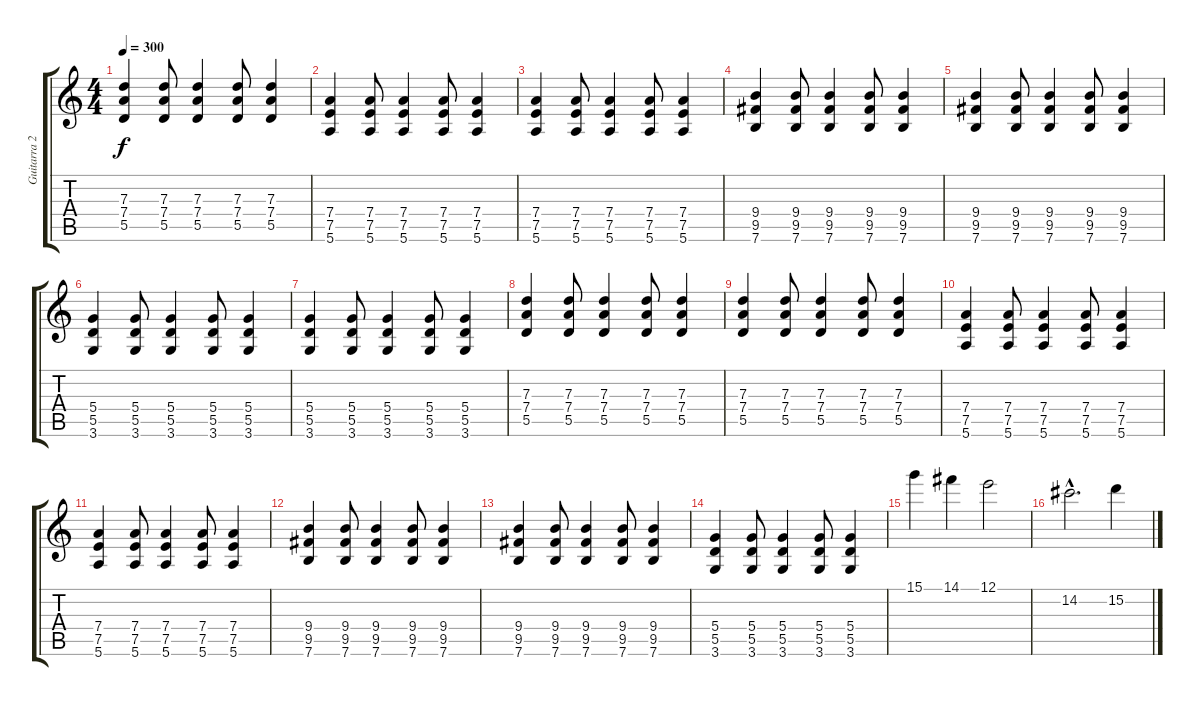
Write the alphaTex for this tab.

\track ("Guitarra 2 - Erik" "Guitarra 2") {instrument distortionguitar}
\staff {score tabs}
\tuning (E4 B3 G3 D3 A2 E2) {hide}
\ts (4 4)
\tempo 300
\clef g2
\ks c
(7.3 7.4 5.5).4{dy f} (7.3 7.4 5.5).8 (7.3 7.4 5.5).4 (7.3 7.4 5.5).8 (7.3 7.4 5.5).4 |
(7.4 7.5 5.6).4 (7.4 7.5 5.6).8 (7.4 7.5 5.6).4 (7.4 7.5 5.6).8 (7.4 7.5 5.6).4 |
(7.4 7.5 5.6).4 (7.4 7.5 5.6).8 (7.4 7.5 5.6).4 (7.4 7.5 5.6).8 (7.4 7.5 5.6).4 |
(9.4 9.5 7.6).4 (9.4 9.5 7.6).8 (9.4 9.5 7.6).4 (9.4 9.5 7.6).8 (9.4 9.5 7.6).4 |
(9.4 9.5 7.6).4 (9.4 9.5 7.6).8 (9.4 9.5 7.6).4 (9.4 9.5 7.6).8 (9.4 9.5 7.6).4 |
(5.4 5.5 3.6).4 (5.4 5.5 3.6).8 (5.4 5.5 3.6).4 (5.4 5.5 3.6).8 (5.4 5.5 3.6).4 |
(5.4 5.5 3.6).4 (5.4 5.5 3.6).8 (5.4 5.5 3.6).4 (5.4 5.5 3.6).8 (5.4 5.5 3.6).4 |
(7.3 7.4 5.5).4 (7.3 7.4 5.5).8 (7.3 7.4 5.5).4 (7.3 7.4 5.5).8 (7.3 7.4 5.5).4 |
(7.3 7.4 5.5).4 (7.3 7.4 5.5).8 (7.3 7.4 5.5).4 (7.3 7.4 5.5).8 (7.3 7.4 5.5).4 |
(7.4 7.5 5.6).4 (7.4 7.5 5.6).8 (7.4 7.5 5.6).4 (7.4 7.5 5.6).8 (7.4 7.5 5.6).4 |
(7.4 7.5 5.6).4 (7.4 7.5 5.6).8 (7.4 7.5 5.6).4 (7.4 7.5 5.6).8 (7.4 7.5 5.6).4 |
(9.4 9.5 7.6).4 (9.4 9.5 7.6).8 (9.4 9.5 7.6).4 (9.4 9.5 7.6).8 (9.4 9.5 7.6).4 |
(9.4 9.5 7.6).4 (9.4 9.5 7.6).8 (9.4 9.5 7.6).4 (9.4 9.5 7.6).8 (9.4 9.5 7.6).4 |
(5.4 5.5 3.6).4 (5.4 5.5 3.6).8 (5.4 5.5 3.6).4 (5.4 5.5 3.6).8 (5.4 5.5 3.6).4 |
15.1.4 14.1.4 12.1.2 |
14.2{hac}.2{d} 15.2.4
